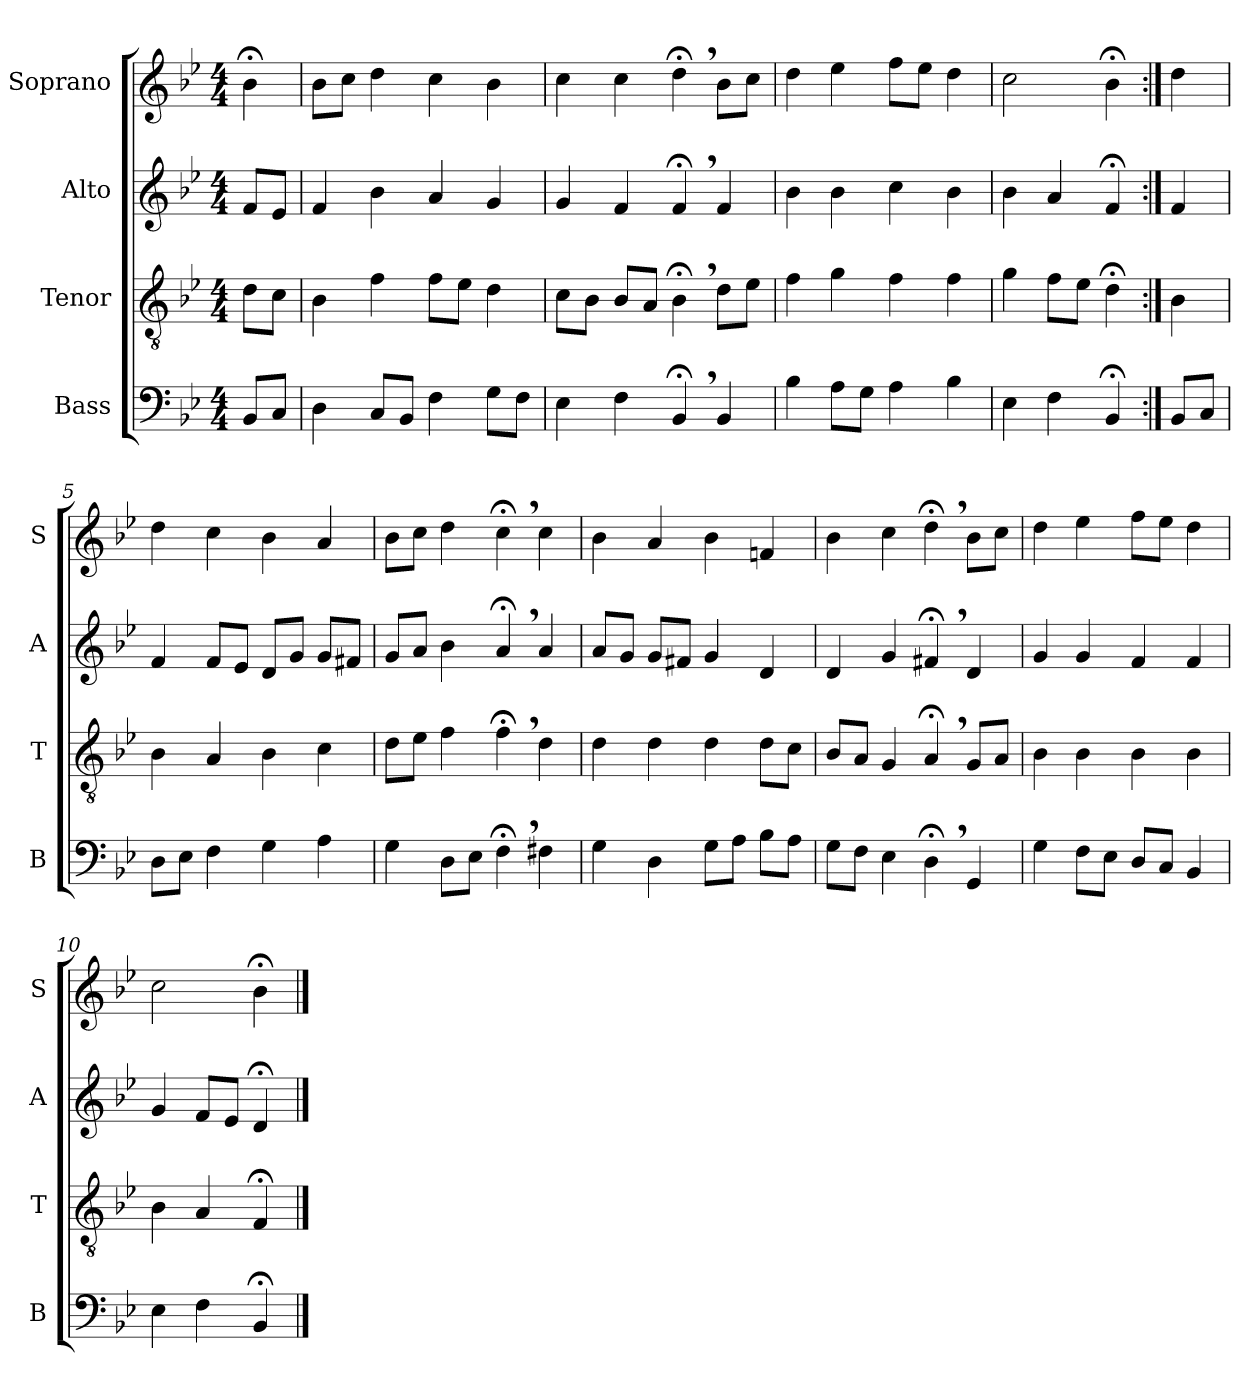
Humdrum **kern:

**kern	**kern	**kern	**kern
*part4	*part3	*part2	*part1
*staff4	*staff3	*staff2	*staff1
*I"Bass	*I"Tenor	*I"Alto	*I"Soprano
*I'B	*I'T	*I'A	*I'S
*clefF4	*clefGv2	*clefG2	*clefG2
*k[b-e-]	*k[b-e-]	*k[b-e-]	*k[b-e-]
*M4/4	*M4/4	*M4/4	*M4/4
=	=	=	=
8BB-/L	8d\L	8f/L	4b-;<\
8C/J	8c\J	8e-/J	.
=1	=1	=1	=1
4D\	4B-\	4f/	8b-\L
.	.	.	8cc\J
8C/L	4f\	4b-\	4dd\
8BB-/J	.	.	.
4F\	8f\L	4a/	4cc\
.	8e-\J	.	.
8G\L	4d\	4g/	4b-\
8F\J	.	.	.
=2	=2	=2	=2
4E-\	8c\L	4g/	4cc\
.	8B-\J	.	.
4F\	8B-/L	4f/	4cc\
.	8A/J	.	.
4BB-;<,/	4B-;<,\	4f;<,/	4dd;<,\
4BB-/	8d\L	4f/	8b-\L
.	8e-\J	.	8cc\J
=3	=3	=3	=3
4B-\	4f\	4b-\	4dd\
8A\L	4g\	4b-\	4ee-\
8G\J	.	.	.
4A\	4f\	4cc\	8ff:\L
.	.	.	8ee-\J
4B-\	4f\	4b-\	4dd\
=4	=4	=4	=4
4E-\	4g\	4b-\	2cc\
4F\	8f\L	4a/	.
.	8e-\J	.	.
4BB-;</	4d;<\	4f;</	4b-;<\
=4b:|!	=4b:|!	=4b:|!	=4b:|!
8BB-/L	4B-\	4f/	4dd\
8C/J	.	.	.
=5	=5	=5	=5
8D\L	4B-\	4f/	4dd\
8E-\J	.	.	.
4F\	4A/	8f/L	4cc\
.	.	8e-/J	.
4G\	4B-\	8d/L	4b-\
.	.	8g/J	.
4A\	4c\	8g/L	4a/
.	.	8f#X/J	.
=6	=6	=6	=6
4G\	8d\L	8g/L	8b-\L
.	8e-\J	8a/J	8cc\J
8D\L	4f\	4b-\	4dd\
8E-\J	.	.	.
4F;<,\	4f;<,\	4a;<,/	4cc;<,\
4F#X\	4d\	4a/	4cc\
=7	=7	=7	=7
4G\	4d\	8a/L	4b-\
.	.	8g/J	.
4D\	4d\	8g/L	4a/
.	.	8f#X/J	.
8G\L	4d\	4g/	4b-\
8A\J	.	.	.
8B-\L	8d\L	4d/	4fn/
8A\J	8c\J	.	.
=8	=8	=8	=8
8G\L	8B-/L	4d/	4b-\
8F\J	8A/J	.	.
4E-\	4G/	4g/	4cc\
4D;<,\	4A;<,/	4f#X;<,/	4dd;<,\
4GG/	8G/L	4d/	8b-\L
.	8A/J	.	8cc\J
=9	=9	=9	=9
4G\	4B-\	4g/	4dd\
8F\L	4B-\	4g/	4ee-\
8E-\J	.	.	.
8D/L	4B-\	4f/	8ff\L
8C/J	.	.	8ee-\J
4BB-/	4B-\	4f/	4dd\
=10	=10	=10	=10
4E-\	4B-\	4g/	2cc\
4F\	4A/	8f/L	.
.	.	8e-/J	.
4BB-;</	4F;</	4d;</	4b-;<\
==	==	==	==
*-	*-	*-	*-
